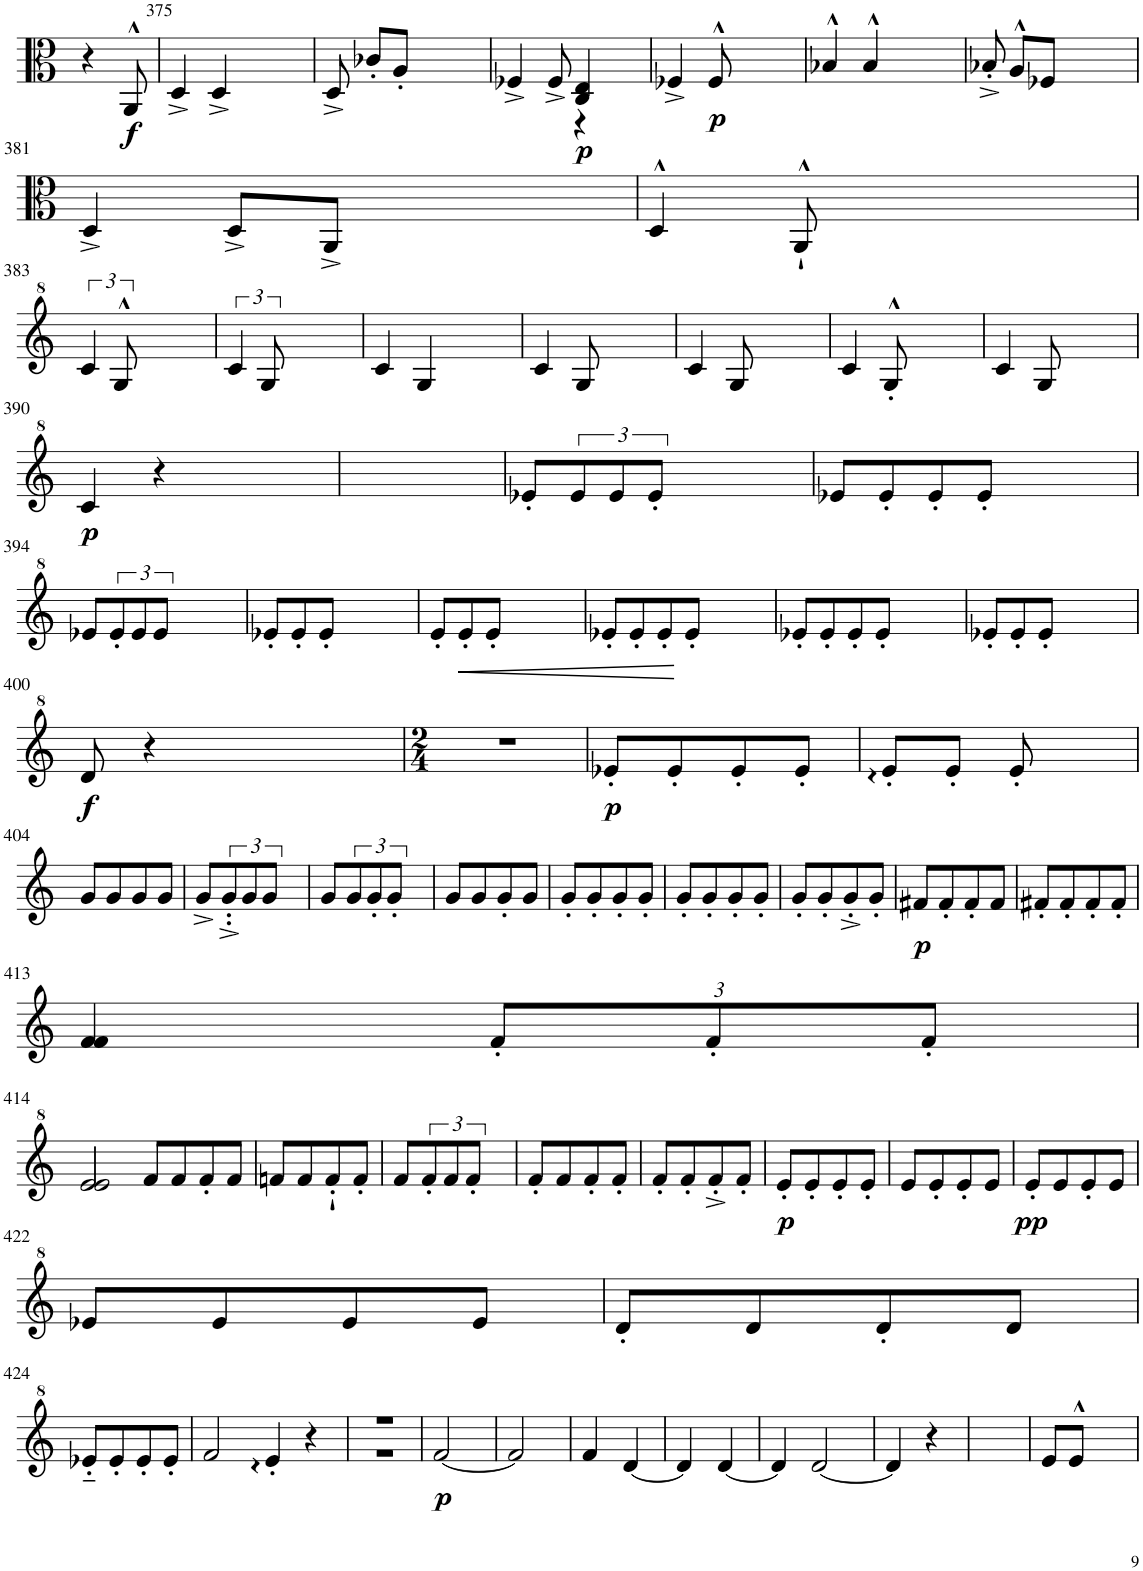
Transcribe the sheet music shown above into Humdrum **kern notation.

**kern	**dynam
*part1	*part1
*staff1	*staff1
!!LO:PB:g=z
*clefG2	*
*k[]	*
*M2/2	*
=374X4	=374X4
4r	.
!	!LO:DY:b
8AA^^/	f
=375	=375
4D^/	.
4D^/	.
2ryy	.
=376	=376
8D^/	.
8c-X'/L	.
8A'/J	.
2ryy	.
8ryy	.
=377	=377
*^	*
4F-X^/	4.ryy	.
8F-^/	.	.
!	!	!LO:DY:b
4C/ 4E/	4r	p
4.ryy	4.ryy	.
*v	*v	*
=378	=378
4F-X^/	.
!	!LO:DY:b
8F-^^/	p
2ryy	.
8ryy	.
=379	=379
4B-X^^/	.
4B-^^/	.
2ryy	.
=380	=380
8B-X'^/	.
8A^^/L	.
8F-X/J	.
2ryy	.
8ryy	.
!!LO:LB:g=z
=381	=381
4D^/	.
8D^/L	.
8AA^/J	.
2ryy	.
=382	=382
4D^^/	.
8AA`^^/	.
2ryy	.
8ryy	.
!!LO:LB:g=z
=383	=383
6cc/	.
12g^^/	.
2.ryy	.
=384	=384
6cc/	.
12g/	.
2.ryy	.
=385	=385
4cc/	.
4g/	.
2ryy	.
=386	=386
4cc/	.
8g/	.
2ryy	.
8ryy	.
=387	=387
4cc/	.
8g/	.
2ryy	.
8ryy	.
=388	=388
4cc/	.
8g'^^/	.
2ryy	.
8ryy	.
=389	=389
4cc/	.
8g/	.
2ryy	.
8ryy	.
!!LO:LB:g=z
=390	=390
!	!LO:DY:b
4cc/	p
4r	.
2ryy	.
=391	=391
1ryy	.
=392	=392
8ee-X'/L	.
12ee-/	.
12ee-/	.
12ee-'/J	.
2ryy	.
8ryy	.
=393	=393
8ee-X/L	.
8ee-'/	.
8ee-'/	.
8ee-'/J	.
2ryy	.
!!LO:LB:g=z
=394	=394
8ee-X/L	.
12ee-'/	.
12ee-/	.
12ee-/J	.
2ryy	.
8ryy	.
=395	=395
8ee-X'/L	.
8ee-'/	.
8ee-'/J	.
2ryy	.
8ryy	.
=396	=396
8ee'/L	.
8ee'/	.
8ee'/J	.
2ryy	.
8ryy	.
=397	=397
8ee-X'/L	.
8ee-'/	.
8ee-'/	.
8ee-'/J	.
2ryy	.
=398	=398
8ee-X'/L	.
8ee-'/	.
8ee-'/	.
8ee-'/J	.
2ryy	.
=399	=399
8ee-X'/L	.
8ee-'/	.
8ee-'/J	.
2ryy	.
8ryy	.
!!LO:LB:g=z
=400	=400
!	!LO:DY:b
8dd/	f
4r	.
2ryy	.
8ryy	.
=401	=401
*M2/4	*
2r	.
=402	=402
!	!LO:DY:b
8ee-X'/L	p
8ee-'/	.
8ee-'/	.
8ee-'/J	.
=403	=403
8ee'/L	.
8ee'/J	.
8ee'/	.
8ryy	.
!!LO:LB:g=z
=404	=404
8g/L	.
8g/	.
8g/	.
8g/J	.
=405	=405
8g^/L	.
12g''^/	.
12g/	.
12g/J	.
8ryy	.
=406	=406
8g/L	.
12g/	.
12g'/	.
12g'/J	.
8ryy	.
=407	=407
8g/L	.
8g/	.
8g'/	.
8g/J	.
=408	=408
8g'/L	.
8g'/	.
8g'/	.
8g'/J	.
=409	=409
8g'/L	.
8g'/	.
8g'/	.
8g'/J	.
=410	=410
8g'/L	.
8g'/	.
8g'^/	.
8g'/J	.
=411	=411
!	!LO:DY:b
8f#X/L	p
8f#'/	.
8f#'/	.
8f#/J	.
=412	=412
8f#X'/L	.
8f#'/	.
8f#'/	.
8f#'/J	.
!!LO:LB:g=z
=413	=413
4f/ 4f/	.
*Xbrackettup	*
12f'/L	.
12f'/	.
12f'/J	.
!!LO:LB:g=z
=414	=414
*^	*
2ee/	2ee/	.
8ff/L	2ryy	.
8ff/	.	.
8ff'/	.	.
8ff/J	.	.
*v	*v	*
=415	=415
8ffn/L	.
8ff/	.
8ff'`/	.
8ff'/J	.
=416	=416
8ff/L	.
*brackettup	*
12ff'/	.
12ff/	.
12ff'/J	.
8ryy	.
=417	=417
8ff'/L	.
8ff/	.
8ff'/	.
8ff'/J	.
=418	=418
8ff'/L	.
8ff'/	.
8ff'^/	.
8ff'/J	.
=419	=419
!	!LO:DY:b
8ee'/L	p
8ee'/	.
8ee'/	.
8ee'/J	.
=420	=420
8ee/L	.
8ee'/	.
8ee'/	.
8ee/J	.
=421	=421
!	!LO:DY:b
8ee'/L	pp
8ee/	.
8ee'/	.
8ee/J	.
!!LO:LB:g=z
=422	=422
8ee-X/L	.
8ee-/	.
8ee-/	.
8ee-/J	.
=423	=423
8dd'/L	.
8dd/	.
8dd'/	.
8dd/J	.
!!LO:LB:g=z
=424	=424
8ee-X'~/L	.
8ee-'/	.
8ee-'/	.
8ee-'/J	.
=425	=425
2ff/	.
4ee'/	.
4r	.
=426	=426
*^	*
2r	2r	.
=427	=427	=427
!	!	!LO:DY:b
*v	*v	*
[<2ff/	p
=428	=428
2ff/]	.
=429	=429
4ff/	.
[<4dd/	.
=430	=430
4dd/]	.
[<4dd/	.
=431	=431
4dd/]	.
[<4dd/	.
=432	=432
4dd/]	.
4dd/_	.
4r	.
=433	=433
2ryy	.
=434	=434
8ee/L	.
8ee^^/J	.
4ryy	.
=	=
*-	*-
